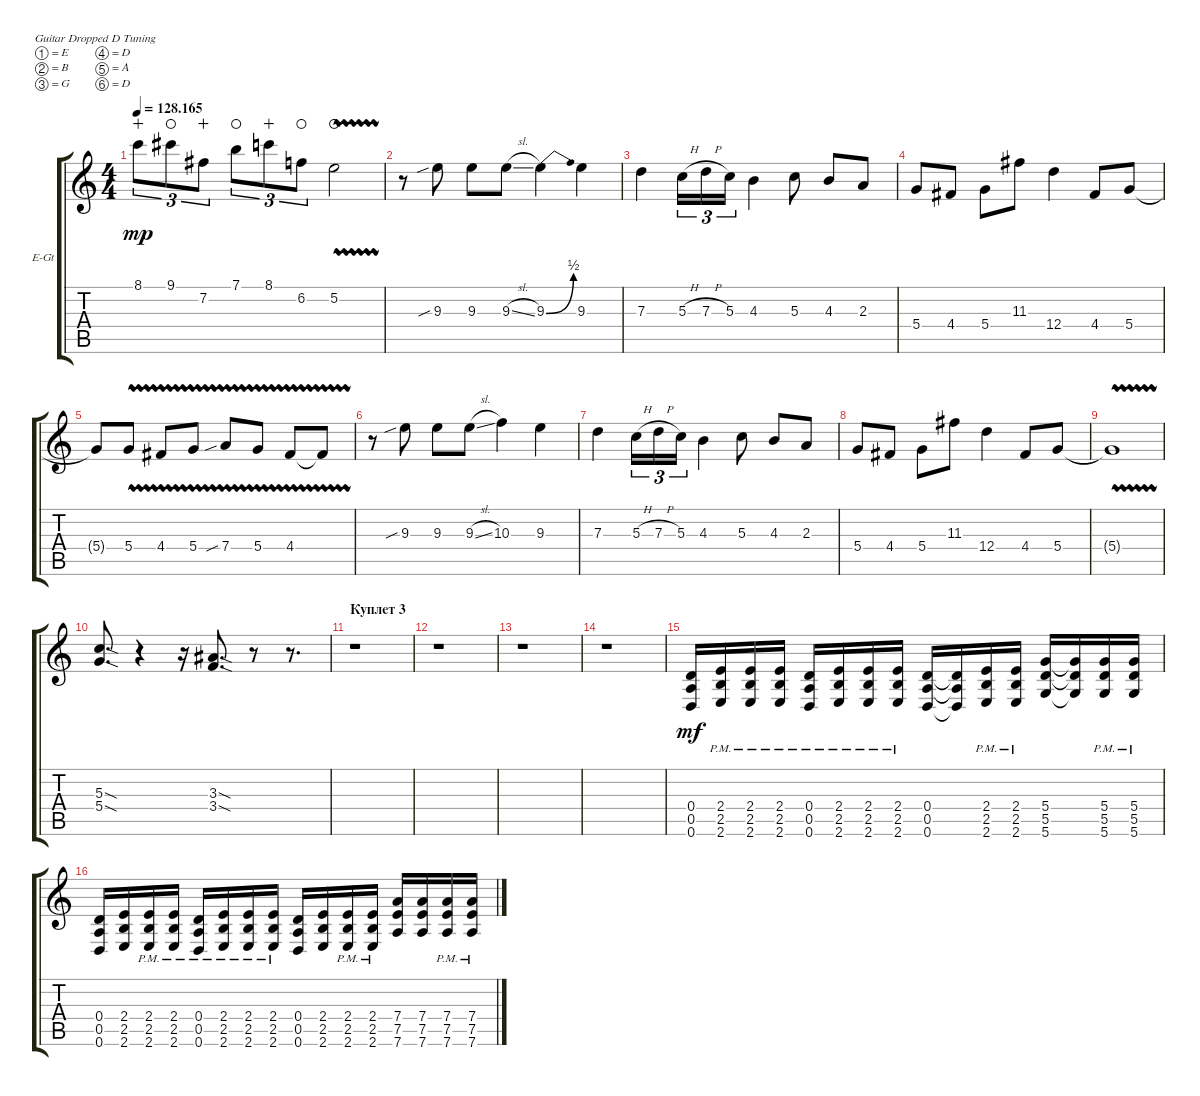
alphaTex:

\defaultSystemsLayout 4
\bracketExtendMode groupsimilarinstruments
\firstSystemTrackNameOrientation horizontal
\otherSystemsTrackNameOrientation horizontal
\track ("Ренегат" "E-Gt") {instrument electricguitarclean}
\staff {score tabs}
\tuning (E4 B3 G3 D3 A2 D2)
\ts (4 4)
\tempo
128.165
\accidentals auto
\clef g2
\ottava regular
\simile none
\ks c
8.1.8{tu (3 2) dy mp wahc} 9.1.8{tu (3 2) waho} 7.2.8{tu (3 2) wahc} 7.1.8{tu (3 2) waho} 8.1.8{tu (3 2) wahc} 6.2.8{tu (3 2) waho} 5.2{vw}.2{waho} |
r.8 9.3{sib}.8 9.3.8 9.3{sl}.8 9.3{be (bend 0 0 28.2 2)}.4 9.3.4 |
7.3.4 5.3{h}.16{tu (3 2)} 7.3{h}.16{tu (3 2)} 5.3.16{tu (3 2)} 4.3.4 5.3.8 4.3.8 2.3.8 |
5.4.8 4.4.8 5.4.8 11.3.8 12.4.4 4.4.8 5.4.8 |
5.4{t}.8 5.4{vw}.8 4.4{vw}.8 5.4{vw}.8 7.4{vw sib}.8 5.4{vw}.8 4.4{vw}.8 4.4{vw t}.8 |
r.8 9.3{sib}.8 9.3.8 9.3{sl}.8 10.3.4 9.3.4 |
7.3.4 5.3{h}.16{tu (3 2)} 7.3{h}.16{tu (3 2)} 5.3.16{tu (3 2)} 4.3.4 5.3.8 4.3.8 2.3.8 |
5.4.8 4.4.8 5.4.8 11.3.8 12.4.4 4.4.8 5.4.8 |
5.4{vw t}.1 |
(5.4{sod} 5.3{sod}).8{d} r.4 r.16 (3.4{sod} 3.3{sod}).8{d} r.8 r.8{d} |
\section ("" "Куплет 3")
r.1 |
r.1 |
r.1 |
r.1 |
(0.6 0.5 0.4).16{dy mf} (2.6{pm} 2.5{pm} 2.4{pm}).16 (2.6{pm} 2.5{pm} 2.4{pm}).16 (2.6{pm} 2.5{pm} 2.4{pm}).16 (0.6{pm} 0.5{pm} 0.4{pm}).16 (2.6{pm} 2.5{pm} 2.4{pm}).16 (2.6{pm} 2.5{pm} 2.4{pm}).16 (2.6{pm} 2.5{pm} 2.4{pm}).16 (0.6 0.5 0.4).16 (0.6{t} 0.5{t} 0.4{t}).16 (2.6{pm} 2.5{pm} 2.4{pm}).16 (2.6{pm} 2.5{pm} 2.4{pm}).16 (5.6 5.5 5.4).16 (5.6{t} 5.5{t} 5.4{t}).16 (5.6{pm} 5.5{pm} 5.4{pm}).16 (5.6{pm} 5.5{pm} 5.4{pm}).16 |
(0.6 0.5 0.4).16 (2.6 2.5 2.4).16 (2.6{pm} 2.5{pm} 2.4{pm}).16 (2.6{pm} 2.5{pm} 2.4{pm}).16 (0.6{pm} 0.5{pm} 0.4{pm}).16 (2.6{pm} 2.5{pm} 2.4{pm}).16 (2.6{pm} 2.5{pm} 2.4{pm}).16 (2.6{pm} 2.5{pm} 2.4{pm}).16 (0.6 0.5 0.4).16 (2.6 2.5 2.4).16 (2.6{pm} 2.5{pm} 2.4{pm}).16 (2.6{pm} 2.5{pm} 2.4{pm}).16 (7.6 7.5 7.4).16 (7.6 7.5 7.4).16 (7.6{pm} 7.5{pm} 7.4{pm}).16 (7.6{pm} 7.5{pm} 7.4{pm}).16
